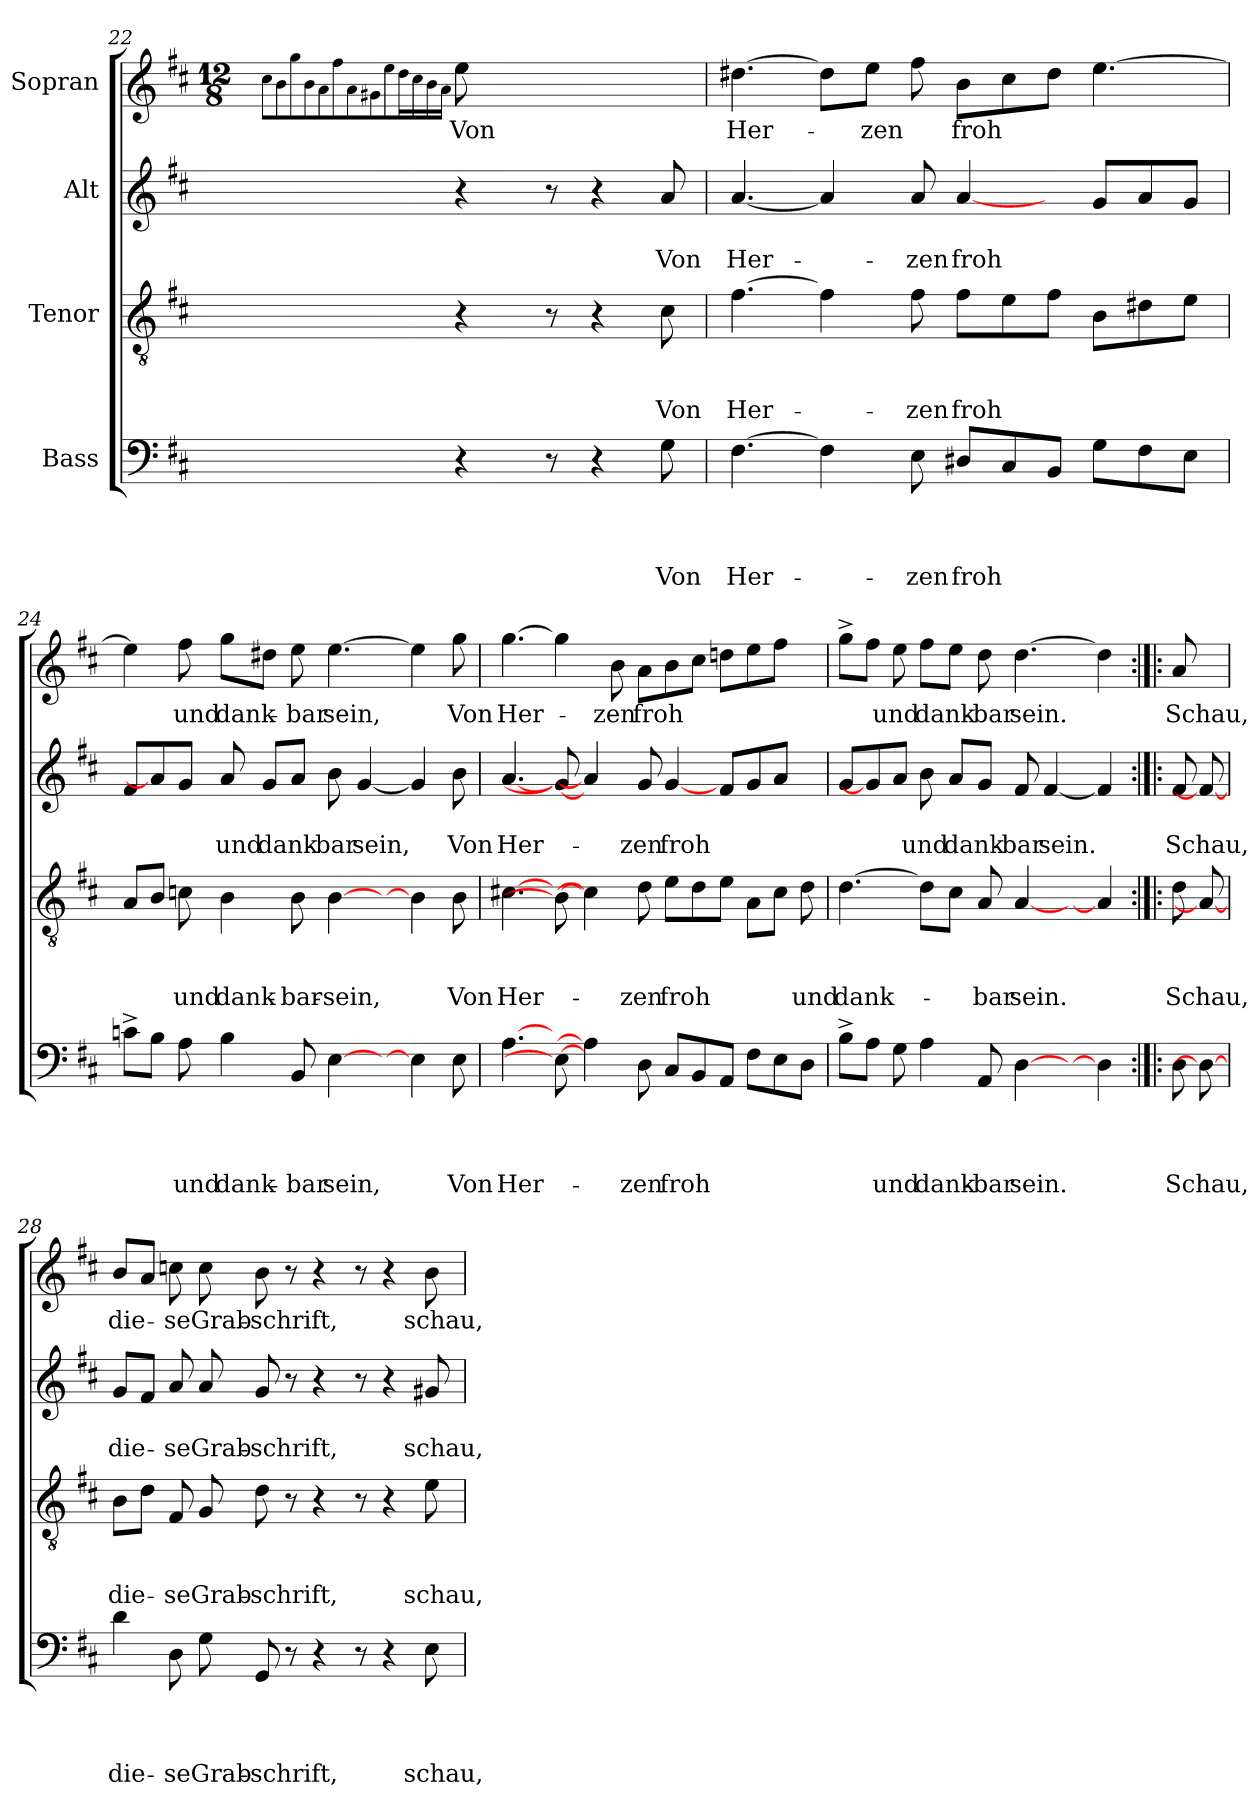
**kern	**text	**text	**text	**text	**kern	**text	**text	**text	**kern	**text	**text	**kern	**text
*part4	*part4	*part4	*part4	*part4	*part3	*part3	*part3	*part3	*part2	*part2	*part2	*part1	*part1
*staff4	*staff4	*staff4	*staff4	*staff4	*staff3	*staff3	*staff3	*staff3	*staff2	*staff2	*staff2	*staff1	*staff1
*I"Bass	*	*	*	*	*I"Tenor	*	*	*	*I"Alt	*	*	*I"Sopran	*
*clefF4	*	*	*	*	*clefGv2	*	*	*	*clefG2	*	*	*clefG2	*
*k[f#c#]	*	*	*	*	*k[f#c#]	*	*	*	*k[f#c#]	*	*	*k[f#c#]	*
*D:	*	*	*	*	*D:	*	*	*	*D:	*	*	*D:	*
*	*	*	*	*	*	*	*	*	*	*	*	*M12/8	*
=22	=22	=22	=22	=22	=22	=22	=22	=22	=22	=22	=22	=22	=22
.	.	.	.	.	.	.	.	.	.	.	.	8qcc#\L	.
.	.	.	.	.	.	.	.	.	.	.	.	8qb\	.
.	.	.	.	.	.	.	.	.	.	.	.	8qgg\	.
.	.	.	.	.	.	.	.	.	.	.	.	8qb\	.
.	.	.	.	.	.	.	.	.	.	.	.	8qa\	.
.	.	.	.	.	.	.	.	.	.	.	.	8qff#\	.
.	.	.	.	.	.	.	.	.	.	.	.	8qa\	.
.	.	.	.	.	.	.	.	.	.	.	.	8qg#X\	.
.	.	.	.	.	.	.	.	.	.	.	.	8qee\	.
.	.	.	.	.	.	.	.	.	.	.	.	16qdd\L	.
.	.	.	.	.	.	.	.	.	.	.	.	16qcc#\	.
.	.	.	.	.	.	.	.	.	.	.	.	16qb\	.
.	.	.	.	.	.	.	.	.	.	.	.	16qa\JJ	.
!	!	!	!	!	!	!	!	!	!	!	!	!	!LO:LY:b
4rC	.	.	.	.	4rA	.	.	.	4ra	.	.	8ee\	Von
.	.	.	.	.	.	.	.	.	.	.	.	2ryy	.
8rC	.	.	.	.	8rA	.	.	.	8ra	.	.	.	.
4rC	.	.	.	.	4rA	.	.	.	4ra	.	.	.	.
!	!	!	!	!LO:LY:b	!	!	!	!LO:LY:b	!	!	!LO:LY:b	!	!
8G\	.	.	.	Von	8c#\	.	.	Von	8a/	.	Von	8ryy	.
=23	=23	=23	=23	=23	=23	=23	=23	=23	=23	=23	=23	=23	=23
!	!	!	!	!LO:LY:b	!	!	!	!LO:LY:b	!	!	!LO:LY:b	!	!LO:LY:b
[>4.F#\	.	.	.	Her-	[>4.f#\	.	.	Her-	[<4.a/	.	Her-	[>4.dd#X\	Her-
4F#\]	.	.	.	.	4f#\]	.	.	.	4a/]	.	.	8dd#\L]	.
!	!	!	!	!	!	!	!	!	!	!	!	!	!LO:LY:b
.	.	.	.	.	.	.	.	.	.	.	.	8ee\J	-zen
!	!	!	!	!LO:LY:b	!	!	!	!LO:LY:b	!	!	!LO:LY:b	!	!
8E\	.	.	.	-zen	8f#\	.	.	-zen	8a/	.	-zen	8ff#\	.
!	!	!	!	!LO:LY:b	!	!	!	!LO:LY:b	!	!	!LO:LY:b	!	!LO:LY:b
8D#X/L	.	.	.	froh	8f#\L	.	.	froh	[4a/	.	froh	8b\L	froh
8C#/	.	.	.	.	8e\	.	.	.	.	.	.	8cc#\	.
8BB/J	.	.	.	.	8f#\J	.	.	.	8ryy	.	.	8dd#\J	.
8G\L	.	.	.	.	8B\L	.	.	.	8g/L	.	.	[<4.ee\	.
8F#\	.	.	.	.	8d#X\	.	.	.	8a/	.	.	.	.
8E\J	.	.	.	.	8e\J	.	.	.	8g/J	.	.	.	.
!!LO:LB:g=z
=24	=24	=24	=24	=24	=24	=24	=24	=24	=24	=24	=24	=24	=24
8cn^>\L	.	.	.	.	8A/L	.	.	.	8f#/L	.	.	4ee\]	.
8B\J	.	.	.	.	8B/J	.	.	.	8a/]	.	.	.	.
!	!	!	!	!LO:LY:b	!	!	!	!LO:LY:b	!	!	!	!	!LO:LY:b
8A\	.	.	.	und	8cn\	.	.	und	8g/J	.	.	8ff#\	und
!	!	!	!	!LO:LY:b	!	!	!	!LO:LY:b	!	!	!LO:LY:b	!	!LO:LY:b
4B\	.	.	.	dank-	4B\	.	.	dank-	8a/	.	und	8gg\L	dank-
!	!	!	!	!	!	!	!	!	!	!	!LO:LY:b	!	!
.	.	.	.	.	.	.	.	.	8g/L	.	dank-	8dd#X\J	.
!	!	!	!	!LO:LY:b	!	!	!	!LO:LY:b	!	!	!	!	!LO:LY:b
8BB/	.	.	.	-bar	8B\	.	.	-bar-	8a/J	.	.	8ee\	-bar
!	!	!	!	!LO:LY:b	!	!	!	!LO:LY:b	!	!	!LO:LY:b	!	!LO:LY:b
[>4E\	.	.	.	sein,	[>4B\	.	.	-sein,	8b\	.	-bar	[>4.ee\	sein,
!	!	!	!	!	!	!	!	!	!	!	!LO:LY:b	!	!
.	.	.	.	.	.	.	.	.	[<4g/	.	sein,	.	.
8ryy	.	.	.	.	8ryy	.	.	.	.	.	.	.	.
4E\]	.	.	.	.	4B\]	.	.	.	4g/]	.	.	4ee\]	.
!	!	!	!	!LO:LY:b	!	!	!	!LO:LY:b	!	!	!LO:LY:b	!	!LO:LY:b
8E\	.	.	.	Von	8B\	.	.	Von	8b\	.	Von	8gg\	Von
=25	=25	=25	=25	=25	=25	=25	=25	=25	=25	=25	=25	=25	=25
!	!	!	!	!LO:LY:b	!	!	!	!LO:LY:b	!	!	!LO:LY:b	!	!LO:LY:b
[>4.A\	.	.	.	Her-	[>4.c#X\	.	.	Her-	[<4.a/	.	Her-	[>4.gg\	Her-
8E\_	.	.	.	.	8B\_	.	.	.	8g/_	.	.	4gg\]	.
4A\]	.	.	.	.	4c#\]	.	.	.	4a/]	.	.	.	.
!	!	!	!	!	!	!	!	!	!	!	!	!	!LO:LY:b
.	.	.	.	.	.	.	.	.	.	.	.	8b\	-zen
!	!	!	!	!LO:LY:b	!	!	!	!LO:LY:b	!	!	!LO:LY:b	!	!LO:LY:b
8D\	.	.	.	-zen	8d\	.	.	-zen	8g/	.	-zen	8a\L	froh
!	!	!	!	!LO:LY:b	!	!	!	!LO:LY:b	!	!	!LO:LY:b	!	!
8C#/L	.	.	.	froh	8e\L	.	.	froh	[4g/	.	froh	8b\	.
8BB/	.	.	.	.	8d\	.	.	.	.	.	.	8cc#\J	.
8AA/J	.	.	.	.	8e\J	.	.	.	8f#/L	.	.	8ddn\L	.
8F#\L	.	.	.	.	8A\L	.	.	.	8g/	.	.	8ee\	.
8E\	.	.	.	.	8c#\J	.	.	.	8a/J	.	.	8ff#\J	.
!	!	!	!	!	!	!	!	!LO:LY:b	!	!	!	!	!
8D\J	.	.	.	.	8d\	.	.	und	8ryy	.	.	8ryy	.
=26	=26	=26	=26	=26	=26	=26	=26	=26	=26	=26	=26	=26	=26
!	!	!	!	!	!	!	!	!LO:LY:b	!	!	!	!	!
8B^>\L	.	.	.	.	[>4.d\	.	.	dank-	8g/L	.	.	8gg^>\L	.
8A\J	.	.	.	.	.	.	.	.	8g/]	.	.	8ff#\J	.
!	!	!	!	!LO:LY:b	!	!	!	!	!	!	!	!	!LO:LY:b
8G\	.	.	.	und	.	.	.	.	8a/J	.	.	8ee\	und
!	!	!	!	!LO:LY:b	!	!	!	!	!	!	!LO:LY:b	!	!LO:LY:b
4A\	.	.	.	dank-	8d\L]	.	.	.	8b\	.	und	8ff#\L	dank-
!	!	!	!	!	!	!	!	!	!	!	!LO:LY:b	!	!
.	.	.	.	.	8c#\J	.	.	.	8a/L	.	dank-	8ee\J	.
!	!	!	!	!LO:LY:b	!	!	!	!LO:LY:b	!	!	!	!	!LO:LY:b
8AA/	.	.	.	-bar	8A/	.	.	-bar	8g/J	.	.	8dd\	-bar
!	!	!	!	!LO:LY:b	!	!	!	!LO:LY:b	!	!	!LO:LY:b	!	!LO:LY:b
[>4D\	.	.	.	sein.	[<4A/	.	.	sein.	8f#/	.	-bar	[>4.dd\	sein.
!	!	!	!	!	!	!	!	!	!	!	!LO:LY:b	!	!
.	.	.	.	.	.	.	.	.	[<4f#/	.	sein.	.	.
8ryy	.	.	.	.	8ryy	.	.	.	.	.	.	.	.
4D\]	.	.	.	.	4A/]	.	.	.	4f#/]	.	.	4dd\]	.
!!LO:LB:g=z
=27:|!|:	=27:|!|:	=27:|!|:	=27:|!|:	=27:|!|:	=27:|!|:	=27:|!|:	=27:|!|:	=27:|!|:	=27:|!|:	=27:|!|:	=27:|!|:	=27:|!|:	=27:|!|:
!	!	!	!	!LO:LY:b	!	!	!	!LO:LY:b	!	!	!LO:LY:b	!	!LO:LY:b
8D\	.	.	.	Schau,	8d\	.	.	Schau,	8f#/	.	Schau,	8a/	Schau,
8D\_	.	.	.	.	8A/_	.	.	.	8f#/_	.	.	8ryy	.
=28	=28	=28	=28	=28	=28	=28	=28	=28	=28	=28	=28	=28	=28
!	!	!	!	!LO:LY:b	!	!	!	!LO:LY:b	!	!	!LO:LY:b	!	!LO:LY:b
4d\	.	.	.	die-	8B\L	.	.	die-	8g/L	.	die-	8b/L	die-
.	.	.	.	.	8d\J	.	.	.	8f#/J	.	.	8a/J	.
!	!	!	!	!LO:LY:b	!	!	!	!LO:LY:b	!	!	!LO:LY:b	!	!LO:LY:b
8D\	.	.	.	-se	8F#/	.	.	-se	8a/	.	-se	8ccn\	-se
!	!	!	!	!LO:LY:b	!	!	!	!LO:LY:b	!	!	!LO:LY:b	!	!LO:LY:b
8G\	.	.	.	Grab-	8G/	.	.	Grab-	8a/	.	Grab-	8cc\	Grab-
!	!	!	!	!LO:LY:b	!	!	!	!LO:LY:b	!	!	!LO:LY:b	!	!LO:LY:b
8GG/	.	.	.	-schrift,	8d\	.	.	-schrift,	8g/	.	-schrift,	8b\	-schrift,
8r	.	.	.	.	8r	.	.	.	8r	.	.	8r	.
4r	.	.	.	.	4r	.	.	.	4r	.	.	4r	.
8r	.	.	.	.	8r	.	.	.	8r	.	.	8r	.
4r	.	.	.	.	4r	.	.	.	4r	.	.	4r	.
!	!	!	!	!LO:LY:b	!	!	!	!LO:LY:b	!	!	!LO:LY:b	!	!LO:LY:b
8E\	.	.	.	schau,	8e\	.	.	schau,	8g#X/	.	schau,	8b\	schau,
=	=	=	=	=	=	=	=	=	=	=	=	=	=
*-	*-	*-	*-	*-	*-	*-	*-	*-	*-	*-	*-	*-	*-
